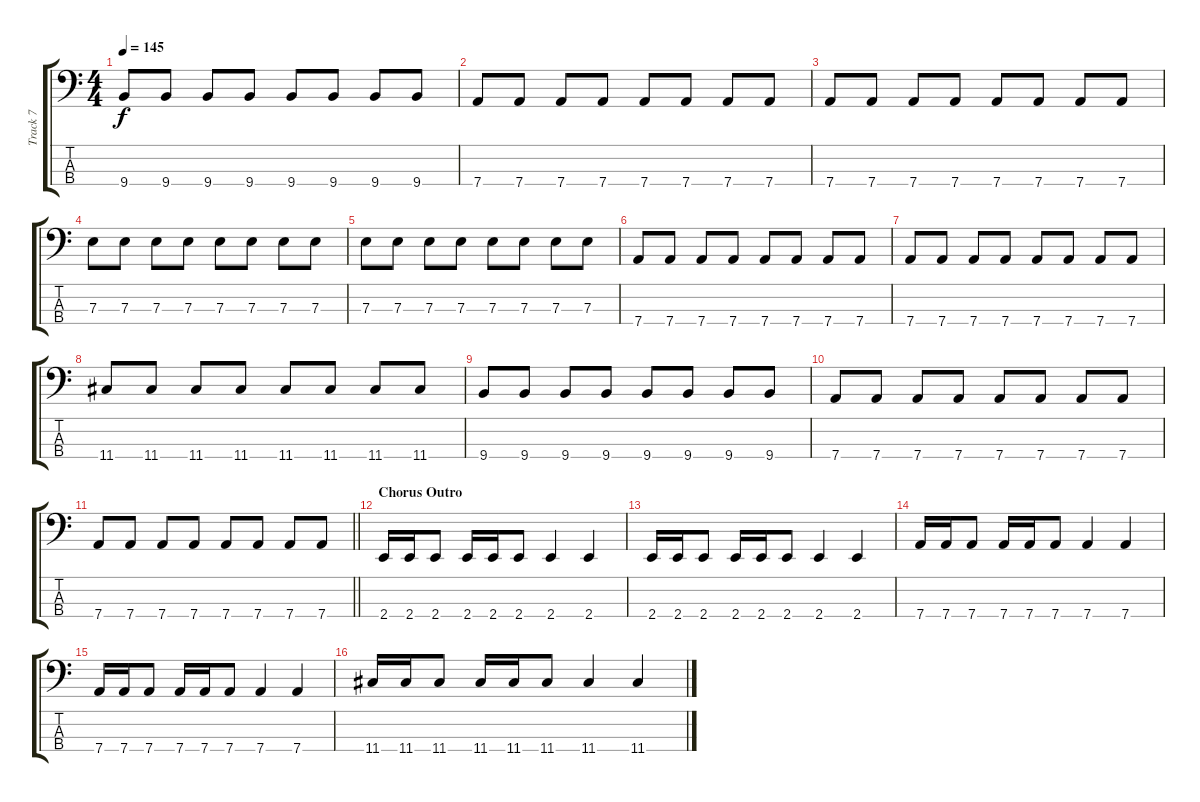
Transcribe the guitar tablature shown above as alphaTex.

\track ("Track 7" "Track 7") {instrument electricbasspick}
\staff {score tabs}
\tuning (G2 D2 A1 D1) {hide}
\ts (4 4)
\tempo 145
\clef f4
\ks c
9.4.8{dy f} 9.4.8 9.4.8 9.4.8 9.4.8 9.4.8 9.4.8 9.4.8 |
7.4.8 7.4.8 7.4.8 7.4.8 7.4.8 7.4.8 7.4.8 7.4.8 |
7.4.8 7.4.8 7.4.8 7.4.8 7.4.8 7.4.8 7.4.8 7.4.8 |
7.3.8 7.3.8 7.3.8 7.3.8 7.3.8 7.3.8 7.3.8 7.3.8 |
7.3.8 7.3.8 7.3.8 7.3.8 7.3.8 7.3.8 7.3.8 7.3.8 |
7.4.8 7.4.8 7.4.8 7.4.8 7.4.8 7.4.8 7.4.8 7.4.8 |
7.4.8 7.4.8 7.4.8 7.4.8 7.4.8 7.4.8 7.4.8 7.4.8 |
11.4.8 11.4.8 11.4.8 11.4.8 11.4.8 11.4.8 11.4.8 11.4.8 |
9.4.8 9.4.8 9.4.8 9.4.8 9.4.8 9.4.8 9.4.8 9.4.8 |
7.4.8 7.4.8 7.4.8 7.4.8 7.4.8 7.4.8 7.4.8 7.4.8 |
\barLineRight lightlight
7.4.8 7.4.8 7.4.8 7.4.8 7.4.8 7.4.8 7.4.8 7.4.8 |
\section ("" "Chorus Outro")
2.4.16 2.4.16 2.4.8 2.4.16 2.4.16 2.4.8 2.4.4 2.4.4 |
2.4.16 2.4.16 2.4.8 2.4.16 2.4.16 2.4.8 2.4.4 2.4.4 |
7.4.16 7.4.16 7.4.8 7.4.16 7.4.16 7.4.8 7.4.4 7.4.4 |
7.4.16 7.4.16 7.4.8 7.4.16 7.4.16 7.4.8 7.4.4 7.4.4 |
11.4.16 11.4.16 11.4.8 11.4.16 11.4.16 11.4.8 11.4.4 11.4.4
